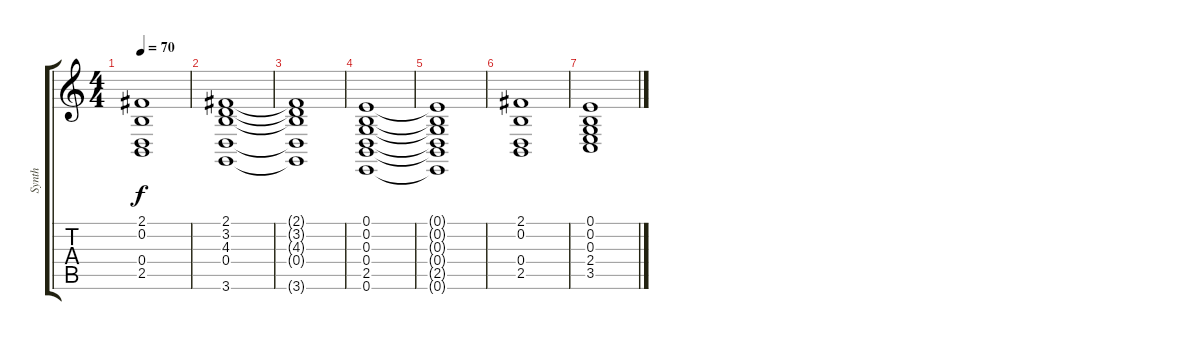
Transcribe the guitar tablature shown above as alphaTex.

\track ("Synth" "Synth") {instrument stringensemble1}
\staff {score tabs}
\tuning (E4 B3 G3 D3 A2 E2) {hide}
\ts (4 4)
\tempo 70
\clef g2
\ks c
(2.1{t} 0.2{t} 0.4{t} 2.5{t}).1{dy f} |
(2.1 3.2 4.3 0.4 3.6).1 |
(2.1{t} 3.2{t} 4.3{t} 0.4{t} 3.6{t}).1 |
(0.1 0.2 0.3 0.4 2.5 0.6).1 |
(0.1{t} 0.2{t} 0.3{t} 0.4{t} 2.5{t} 0.6{t}).1 |
(2.1 0.2 0.4 2.5).1 |
(0.1 0.2 0.3 2.4 3.5).1
